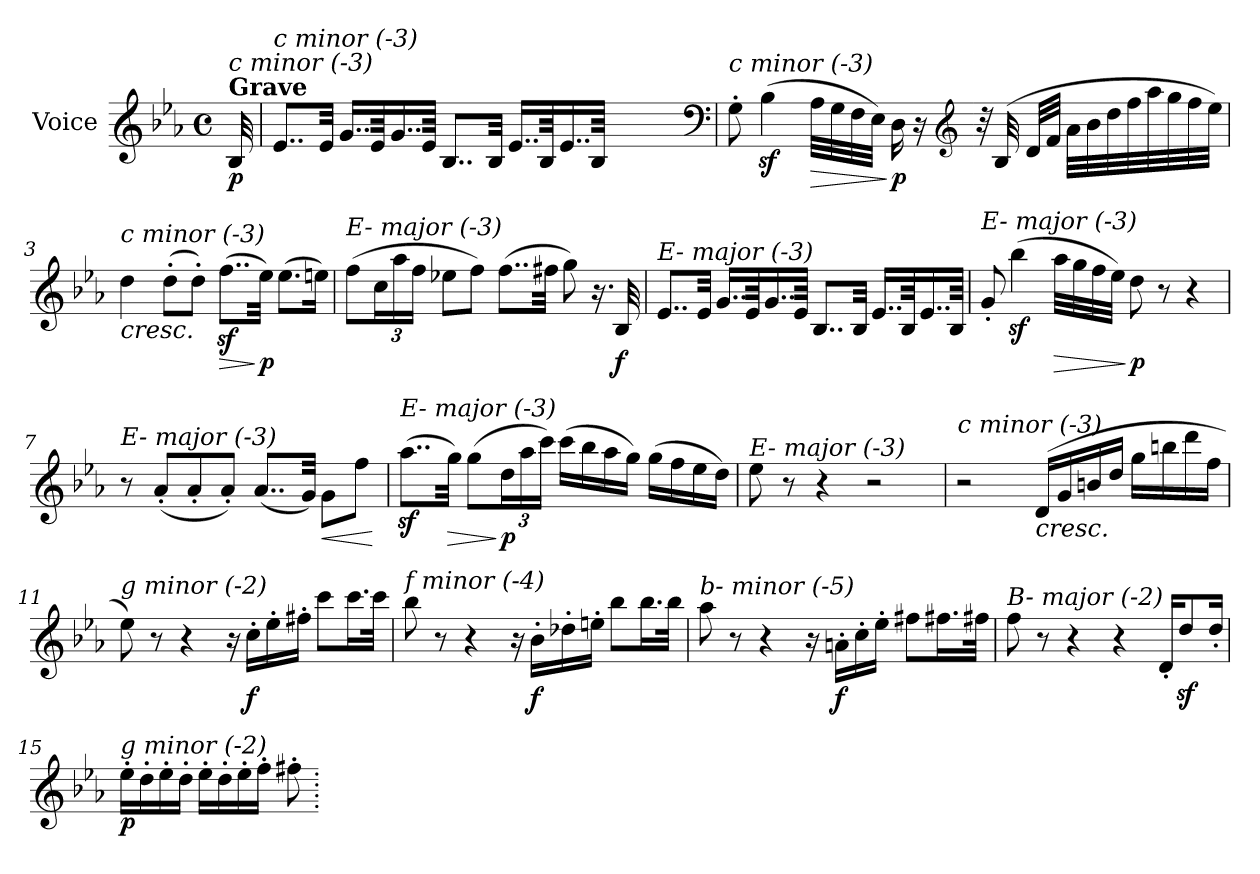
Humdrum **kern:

**kern	**dynam
*part1	*part1
*staff1	*staff1
*I"Voice	*
*I'V	*
*clefG2	*
*k[b-e-a-]	*
*M4/4	*
*met(c)	*
=	=
!LO:TX:a:B:t=Grave	!
!LO:TX:i:t=c minor (-3)	!
!	!LO:DY:b
32B-/	p
=1	=1
!LO:TX:i:t=c minor (-3)	!
8..e-/L	.
32e-/Jkk	.
16..g/LL	.
64e-/KK	.
16..g/	.
64e-/JJkk	.
8..B-/L	.
32B-/Jkk	.
16..e-/LL	.
64B-/KK	.
16..e-/	.
64B-/JJkk	.
2ryy	.
16ryy	.
*clefF4	*
=2	=2
!LO:TX:i:t=c minor (-3)	!
8G'\	.
(>4B-z<\	.
!	!LO:HP:b
32A-\LLL	>
32G\	.
32F\	.
32E-\JJJ)	.
!	!LO:DY:n=1:b
16D\	] p
16r	.
*clefG2	*
32ryy	.
32r	.
(>32B-/	.
32d/LLL	.
32f/JJJ	.
32a-\LLL	.
32b-\	.
32dd\	.
32ff\	.
32aa-\	.
32gg\	.
32ff\	.
32ee-\JJJ)	.
!!LO:LB:g=z
=3	=3
!LO:TX:b:i:t=cresc.	!
!LO:TX:i:t=c minor (-3)	!
4dd\	.
(>8dd'\L	.
8dd'\J)	.
!	!LO:HP:b
(>8..ffz<\L	>
!	!LO:DY:n=1:b
32ee-\Jkk)	] p
(>8.ee-\L	.
16een\Jk)	.
=4	=4
!LO:TX:i:t=E- major (-3)	!
(>8ff\L	.
*Xbrackettup	*
24cc\L	.
24aa-\	.
24ff\JJ	.
8ee-X\L	.
8ff\J)	.
(>8..ff\L	.
32ff#X\Jkk	.
8gg\)	.
16.r	.
!	!LO:DY:b
32B-/	f
=5	=5
!LO:TX:i:t=E- major (-3)	!
8..e-/L	.
32e-/Jkk	.
16..g/LL	.
64e-/KK	.
16..g/	.
64e-/JJkk	.
8..B-/L	.
32B-/Jkk	.
16..e-/LL	.
64B-/KK	.
16..e-/	.
64B-/JJkk	.
!!LO:LB:g=z
=6	=6
!LO:TX:i:t=E- major (-3)	!
8g'/	.
(>4bb-z<\	.
!	!LO:HP:b
32aa-\LLL	>
32gg\	.
32ff\	.
32ee-\JJJ)	.
!	!LO:DY:n=1:b
8dd\	] p
8r	.
4r	.
=7	=7
!LO:TX:i:t=E- major (-3)	!
8r	.
(<8a-'/L	.
8a-'/	.
8a-'/J)	.
(<8..a-/L	.
32g/Jkk)	.
!	!LO:HP:b
8g\L	<
8ff\J	.
.	[
=8	=8
!LO:TX:i:t=E- major (-3)	!
(>8..aa-z<\L	.
!	!LO:HP:b
32gg\Jkk)	>
(>8gg\L	.
!	!LO:DY:n=1:b
24dd\L	] p
24aa-\	.
24ccc\JJ)	.
(>16ccc\LL	.
16bb-\	.
16aa-\	.
16gg\JJ)	.
(>16gg\LL	.
16ff\	.
16ee-\	.
16dd\JJ)	.
!!LO:LB:g=z
=9	=9
!LO:TX:i:t=E- major (-3)	!
8ee-\	.
8r	.
4r	.
2r	.
=10	=10
!LO:TX:i:t=c minor (-3)	!
2r	.
!LO:TX:b:i:t=cresc.	!
(>16d/LL	.
16g/	.
16bn/	.
16dd/JJ	.
16gg\LL	.
16bbn\	.
16ddd\	.
16ff\JJ	.
=11	=11
!LO:TX:i:t=g minor (-2)	!
8ee-\)	.
8r	.
4r	.
16r	.
!	!LO:DY:b
16cc'\LL	f
16ee-'\	.
16ff#X'i\JJ	.
8ccc\L	.
16.ccc\L	.
32ccc\JJk	.
=12	=12
!LO:TX:i:t=f minor (-4)	!
8bb-\	.
8r	.
4r	.
16r	.
!	!LO:DY:b
16b-'\LL	f
16dd-X'\	.
16een'i\JJ	.
8bb-\L	.
16.bb-\L	.
32bb-\JJk	.
=13	=13
!LO:TX:i:t=b- minor (-5)	!
8aa-\	.
8r	.
4r	.
16r	.
!	!LO:DY:b
16an'\LL	f
16cc'\	.
16ee-'\JJ	.
8ff#Xi\L	.
16.ff#Xi\L	.
32ff#Xi\JJk	.
=14	=14
!LO:TX:i:t=B- major (-2)	!
8ff\	.
8r	.
4r	.
4r	.
16d'/KL	.
8ddz</	.
16dd'/Jk	.
!!LO:LB:g=z
=15	=15
!LO:TX:i:t=g minor (-2)	!
!	!LO:DY:b
16ee-'\LL	p
16dd'\	.
16ee-'\	.
16dd'\JJ	.
16ee-'\LL	.
16dd'\	.
16ee-'\	.
16ff'\JJ	.
8ff#X'i\	.
=.	=.
*-	*-
